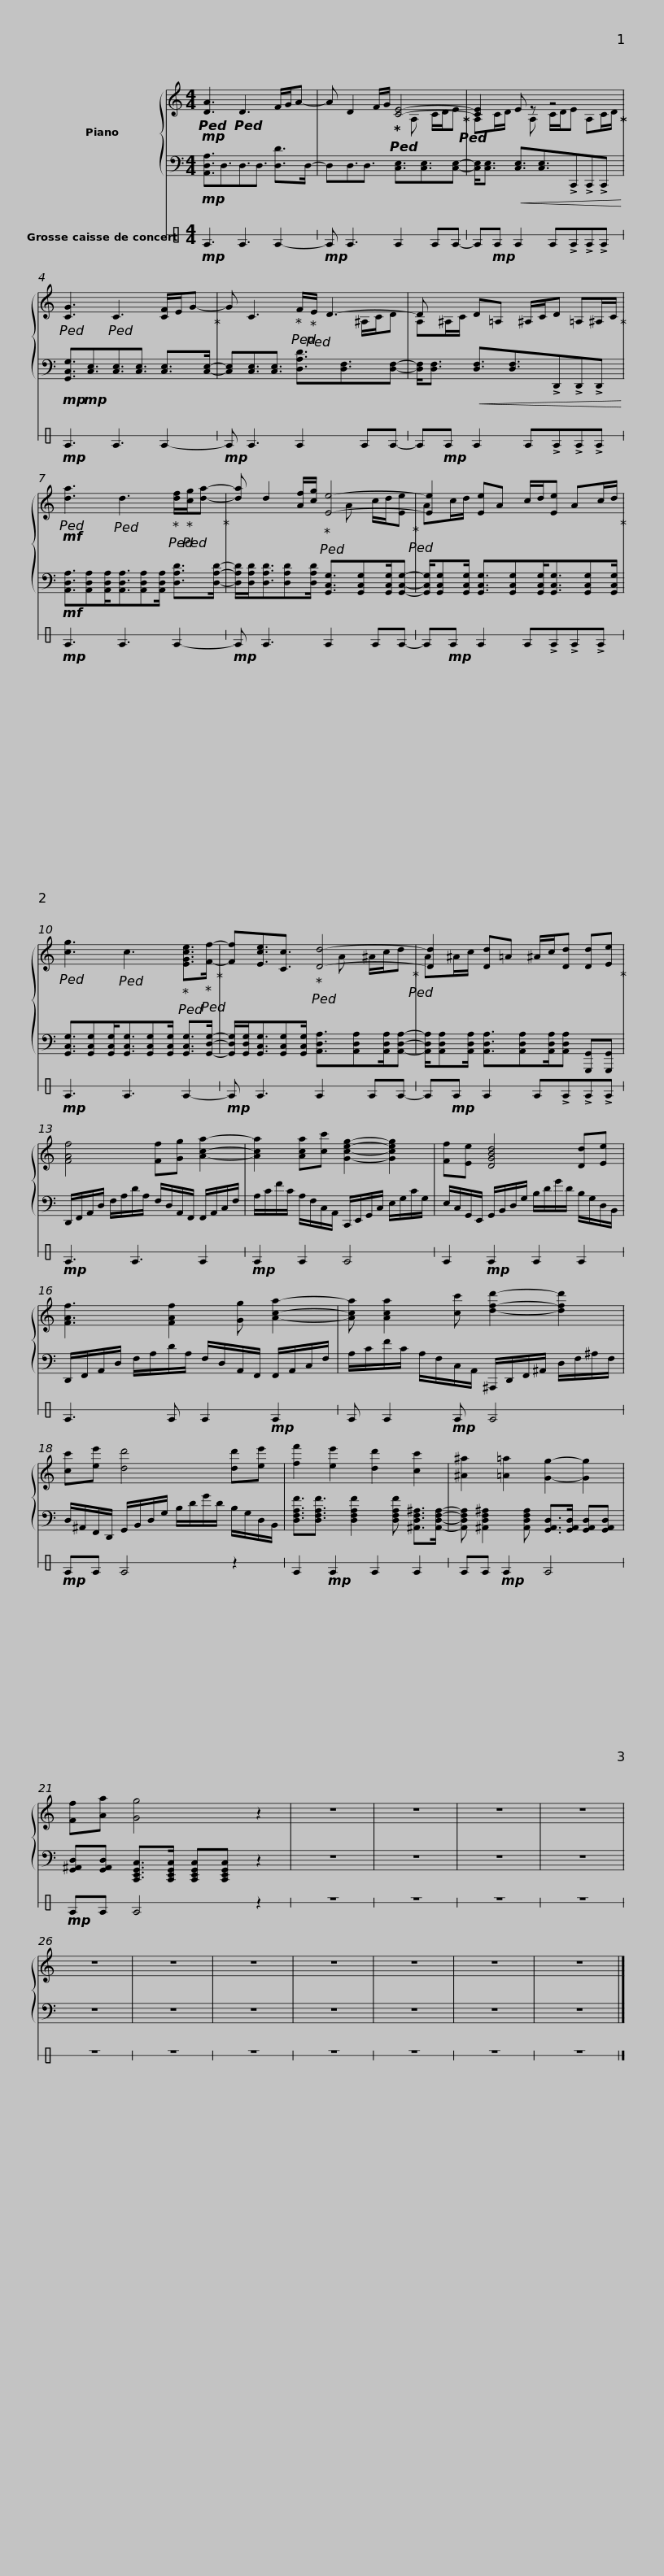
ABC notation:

X:1
%%score { ( 1 3 ) | 2 } 4
L:1/8
M:4/4
I:linebreak $
K:C
V:1 treble
V:3 treble
V:2 bass
V:4 perc stafflines=1
K:none
V:1
!mp!!ped! [DA]3!ped! D3 F/G/A- | A D2 F/G/!ped-up!!ped! [CE]4-!ped-up!!ped! |$ [CE]2 E z z4!ped-up! |!ped! [CG]3!ped! C3 [CF]/E/G-!ped-up! | G C3!ped-up!!ped! F/!ped-up!!ped!E/ D3- |$ %5
 D x D=A, ^A,/C/D =A,^A,/C/!ped-up! |!mf!!ped! [da]3!ped! d3!ped-up!!ped! [df]/!ped-up!!ped![cg]/[da]-!ped-up! | [da] d2 [Af]/[cg]/!ped-up!!ped! [Ee]4-!ped-up!!ped! |$ [Ee]2 [Ee]A c/d/[Ee] Ac/d/!ped-up! |!ped! [cg]3!ped! c3!ped-up!!ped! [EGce]>!ped-up!!ped![Ff]-!ped-up! | %10
 [Ff][Ece]3/2[Cc]3/2!ped-up!!ped! [Dd]4-!ped-up!!ped! |$ [Dd]2 [Dd]=A ^A/c/[Dd] [Dd][Ee]!ped-up! | [FAf]4 [Ff][Gg] [Aca]2- |$ [Aca]2 [Aca][cc'] [Gceg]2- [Gceg]2 | [Ff][Ee] [DGBd]4 [Dd][Ee] |$ %15
 [FAf]3 [FAf]2 [Gg] [Aca]2- | [Aca] [Aca]2 [cc'] [dfd']2- [dfd']2 |$ [cc'][ee'] [dd']4 [dd'][ee'] | [ff']2 [ee']2 [dd']2 [cc']2 | [^A^a]2 [=A=a]2 [Gg]2- [Gg]2 |$ %20
 [Ff][Aa] [Gg]4 z2 | z8 | z8 | z8 | z8 | %25
 z8 | z8 | z8 | z8 | z8 | %30
 z8 | z8 |] %32
V:2
!mp! [A,,D,A,]3/2D,3/2D,3/2D,3/2 [D,D]>D,- | D,D,3/2D,3/2 [C,E,]3/2[C,E,]3/2[C,E,]- |$ [C,E,]<[C,E,]!<(! [C,E,]3/2[C,E,]3/2!>!C,,!>!C,,!>!C,,!<)! |!mp!!mp! [G,,C,G,]3/2[C,E,]3/2[C,E,]3/2[C,E,]3/2 [C,E,]>[C,E,]- | [C,E,][C,E,]3/2[C,E,]3/2 [D,A,D]3/2[D,F,]3/2[D,F,]- |$ %5
 [D,F,]<[D,F,]!<(! [D,F,]3/2[D,F,]3/2!>!D,,!>!D,,!>!D,,!<)! |!mf! [A,,D,A,]3/2[A,,D,A,][A,,D,A,]<[A,,D,A,][A,,D,A,][A,,D,A,]/ [D,A,D]>[D,A,D]- | [D,A,D]/[D,A,D]<[D,A,D][D,A,D][D,A,D]/ [G,,C,G,]3/2[G,,C,G,][G,,C,G,]/[G,,C,G,]- |$ [G,,C,G,]/[G,,C,G,][G,,C,G,]/ [G,,C,G,]3/2[G,,C,G,][G,,C,G,]<[G,,C,G,][G,,C,G,][G,,C,G,]/ | [G,,C,G,]3/2[G,,C,G,][G,,C,G,]<[G,,C,G,][G,,C,G,][G,,C,G,]/ [G,,C,G,]>[G,,D,G,]- | %10
 [G,,D,G,]/[G,,D,G,]<[G,,C,G,][G,,C,G,][G,,C,G,]/ [A,,D,A,]3/2[A,,D,A,][A,,D,A,]/[A,,D,A,]- |$ [A,,D,A,]/[A,,D,A,][A,,D,A,]/ [A,,D,A,]3/2[A,,D,A,][A,,D,A,]/[A,,D,A,] [G,,,G,,][G,,,G,,] | D,,/F,,/A,,/D,/ F,/A,/D/A,/ F,/D,/A,,/F,,/ F,,/A,,/C,/F,/ |$ A,/C/F/C/ A,/F,/C,/A,,/ C,,/E,,/G,,/C,/ E,/G,/C/G,/ | E,/C,/G,,/E,,/ G,,/B,,/D,/G,/ B,/D/G/D/ B,/G,/D,/B,,/ |$ %15
 D,,/F,,/A,,/D,/ F,/A,/D/A,/ F,/D,/A,,/F,,/ F,,/A,,/C,/F,/ | A,/C/F/C/ A,/F,/C,/A,,/ ^A,,,/D,,/F,,/^A,,/ D,/F,/^A,/F,/ |$ D,/^A,,/F,,/D,,/ G,,/B,,/D,/G,/ B,/D/G/D/ B,/G,/D,/B,,/ | [D,F,A,F]3/2[D,F,A,F]3/2 [D,F,A,F]2 [D,F,A,F] [^A,,D,F,^A,]>[A,,D,F,A,]- | [A,,D,F,A,] [^A,,D,F,^A,]2 [A,,D,F,A,] [G,,A,,D,]>[G,,A,,D,] [G,,A,,D,][G,,A,,D,] |$ %20
 [G,,^A,,D,][G,,A,,D,] [C,,E,,G,,C,]>[C,,E,,G,,C,] [C,,E,,G,,C,][C,,E,,G,,C,] z2 | z8 | z8 | z8 | z8 | %25
 z8 | z8 | z8 | z8 | z8 | %30
 z8 | z8 |] %32
V:3
 x8 | x5 A, C/D/E |$ A,C/D/ x A, C/D/E A,C/D/ | x8 | x6 ^A,/C/D |$ %5
 A,^A,/C/ x6 | x8 | x5 A c/d/[Ee] |$ Ac/d/ x6 | x8 | %10
 x4 x A ^A/c/d |$ A^A/c/ x6 | x8 |$ x8 | x8 |$ %15
 x8 | x8 |$ x8 | x8 | x8 |$ %20
 x8 | x8 | x8 | x8 | x8 | %25
 x8 | x8 | x8 | x8 | x8 | %30
 x8 | x8 |] %32
V:4
!mp! E3 E3 E2- |!mp! E E3 E2 EE- |$ E!mp!E E2 E!>!E!>!E!>!E |!mp! E3 E3 E2- |!mp! E E3 E2 EE- |$ %5
 E!mp!E E2 E!>!E!>!E!>!E |!mp! E3 E3 E2- |!mp! E E3 E2 EE- |$ E!mp!E E2 E!>!E!>!E!>!E |!mp! E3 E3 E2- | %10
!mp! E E3 E2 EE- |$ E!mp!E E2 E!>!E!>!E!>!E |!mp! E3 E3 E2 |$!mp! E2 E2 E4 | E2!mp! E2 E2 E2 |$ %15
 E3 E E2!mp! E2 | E E2!mp! E E4 |$!mp! EE E4 z2 | E2!mp! E2 E2 E2 | EE!mp! E2 E4 |$ %20
!mp! EE E4 z2 | z8 | z8 | z8 | z8 | %25
 z8 | z8 | z8 | z8 | z8 | %30
 z8 | z8 |] %32
